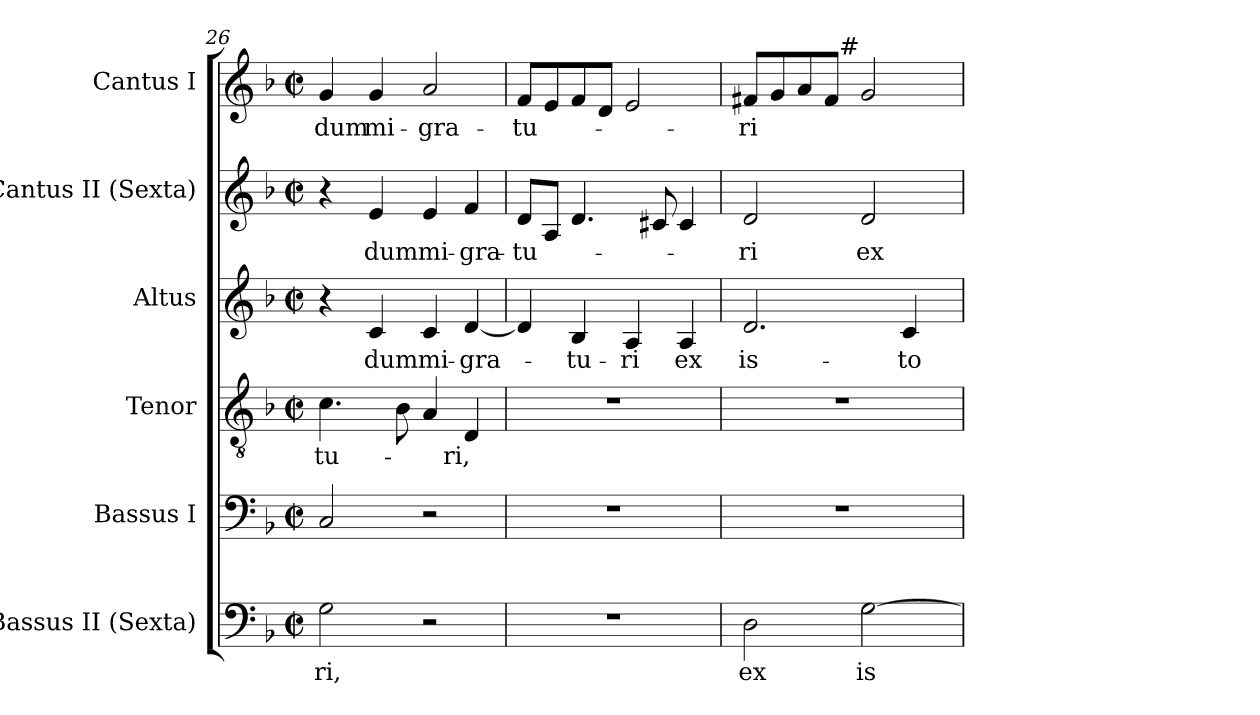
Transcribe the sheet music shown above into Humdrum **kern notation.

**kern	**text	**kern	**kern	**text	**kern	**text	**kern	**text	**kern	**text
*part6	*part6	*part5	*part4	*part4	*part3	*part3	*part2	*part2	*part1	*part1
*staff6	*staff6	*staff5	*staff4	*staff4	*staff3	*staff3	*staff2	*staff2	*staff1	*staff1
*I"Bassus II (Sexta)	*	*I"Bassus I	*I"Tenor	*	*I"Altus	*	*I"Cantus II (Sexta)	*	*I"Cantus I	*
*I'B.	*	*I'B.	*I'T.	*	*I'A.	*	*I'S.	*	*I'S.	*
*clefF4	*	*clefF4	*clefGv2	*	*clefG2	*	*clefG2	*	*clefG2	*
*	*	*	*ITrd7c12	*	*	*	*	*	*	*
*k[b-]	*	*k[b-]	*k[b-]	*	*k[b-]	*	*k[b-]	*	*k[b-]	*
*F:	*	*F:	*F:	*	*F:	*	*F:	*	*F:	*
*M2/2	*	*M2/2	*M2/2	*	*M2/2	*	*M2/2	*	*M2/2	*
*met(c|)	*	*met(c|)	*met(c|)	*	*met(c|)	*	*met(c|)	*	*met(c|)	*
=26	=26	=26	=26	=26	=26	=26	=26	=26	=26	=26
!	!LO:LY:b:color=#000000	!	!	!	!	!	!	!	!	!
!	!	!	!	!LO:LY:b:color=#000000	!	!	!	!	!	!
!	!	!	!	!	!	!	!	!	!	!LO:LY:b:color=#000000
2Gi\	-ri,	2Ci/	4.Ci\	-tu-	4r	.	4r	.	4gi/	dum
!	!	!	!	!	!	!LO:LY:b:color=#000000	!	!	!	!
!	!	!	!	!	!	!	!	!LO:LY:b:color=#000000	!	!
!	!	!	!	!	!	!	!	!	!	!LO:LY:b:color=#000000
.	.	.	.	.	4ci/	dum	4ei/	dum	4gi/	mi-
.	.	.	8BB-i\	.	.	.	.	.	.	.
!	!	!	!	!	!	!LO:LY:b:color=#000000	!	!	!	!
!	!	!	!	!	!	!	!	!LO:LY:b:color=#000000	!	!
!	!	!	!	!	!	!	!	!	!	!LO:LY:b:color=#000000
2r	.	2r	4AAi/	.	4ci/	mi-	4ei/	mi-	2ai/	-gra-
!	!	!	!	!LO:LY:b:color=#000000	!	!	!	!	!	!
!	!	!	!	!	!	!LO:LY:b:color=#000000	!	!	!	!
!	!	!	!	!	!	!	!	!LO:LY:b:color=#000000	!	!
.	.	.	4DDi/	-ri,	[<4di/	-gra-	4fi/	-gra-	.	.
=27	=27	=27	=27	=27	=27	=27	=27	=27	=27	=27
!	!	!	!	!	!	!	!	!LO:LY:b:color=#000000	!	!
!	!	!	!	!	!	!	!	!	!	!LO:LY:b:color=#000000
1r	.	1r	1r	.	4di/]	.	8di/L	-tu-	8fi/L	-tu-
.	.	.	.	.	.	.	8Ai/J	.	8ei/	.
!	!	!	!	!	!	!LO:LY:b:color=#000000	!	!	!	!
.	.	.	.	.	4B-i/	-tu-	4.di/	.	8fi/	.
.	.	.	.	.	.	.	.	.	8di/J	.
!	!	!	!	!	!	!LO:LY:b:color=#000000	!	!	!	!
.	.	.	.	.	4Ai/	-ri	.	.	2ei/	.
.	.	.	.	.	.	.	8c#Xi/	.	.	.
!	!	!	!	!	!	!LO:LY:b:color=#000000	!	!	!	!
.	.	.	.	.	4Ai/	ex	4c#i/	.	.	.
=28	=28	=28	=28	=28	=28	=28	=28	=28	=28	=28
!	!LO:LY:b:color=#000000	!	!	!	!	!	!	!	!	!
!	!	!	!	!	!	!LO:LY:b:color=#000000	!	!	!	!
!	!	!	!	!	!	!	!	!LO:LY:b:color=#000000	!	!
!	!	!	!	!	!	!	!	!	!	!LO:LY:b:color=#000000
*	*	*	*	*	*	*	*	*	*^	*
2Di\	ex	1r	1r	.	2.di/	is-	2di/	-ri	8f#Xi/L	4ryy	-ri
.	.	.	.	.	.	.	.	.	8gi/	.	.
.	.	.	.	.	.	.	.	.	8ai/	8ryy	.
.	.	.	.	.	.	.	.	.	8f#i/J	32ryy	.
.	.	.	.	.	.	.	.	.	.	256ryy	.
!	!	!	!	!	!	!	!	!	!	!LO:TX:a:t=#	!
.	.	.	.	.	.	.	.	.	.	2ryy	.
!	!LO:LY:b:color=#000000	!	!	!	!	!	!	!	!	!	!
!	!	!	!	!	!	!	!	!LO:LY:b:color=#000000	!	!	!
[>2Gi\	is-	.	.	.	.	.	2di/	ex	2gi/	.	.
!	!	!	!	!	!	!LO:LY:b:color=#000000	!	!	!	!	!
.	.	.	.	.	4ci/	-to	.	.	.	.	.
.	.	.	.	.	.	.	.	.	.	16ryy	.
.	.	.	.	.	.	.	.	.	.	64..ryy	.
*	*	*	*	*	*	*	*	*	*v	*v	*
=	=	=	=	=	=	=	=	=	=	=
*-	*-	*-	*-	*-	*-	*-	*-	*-	*-	*-
